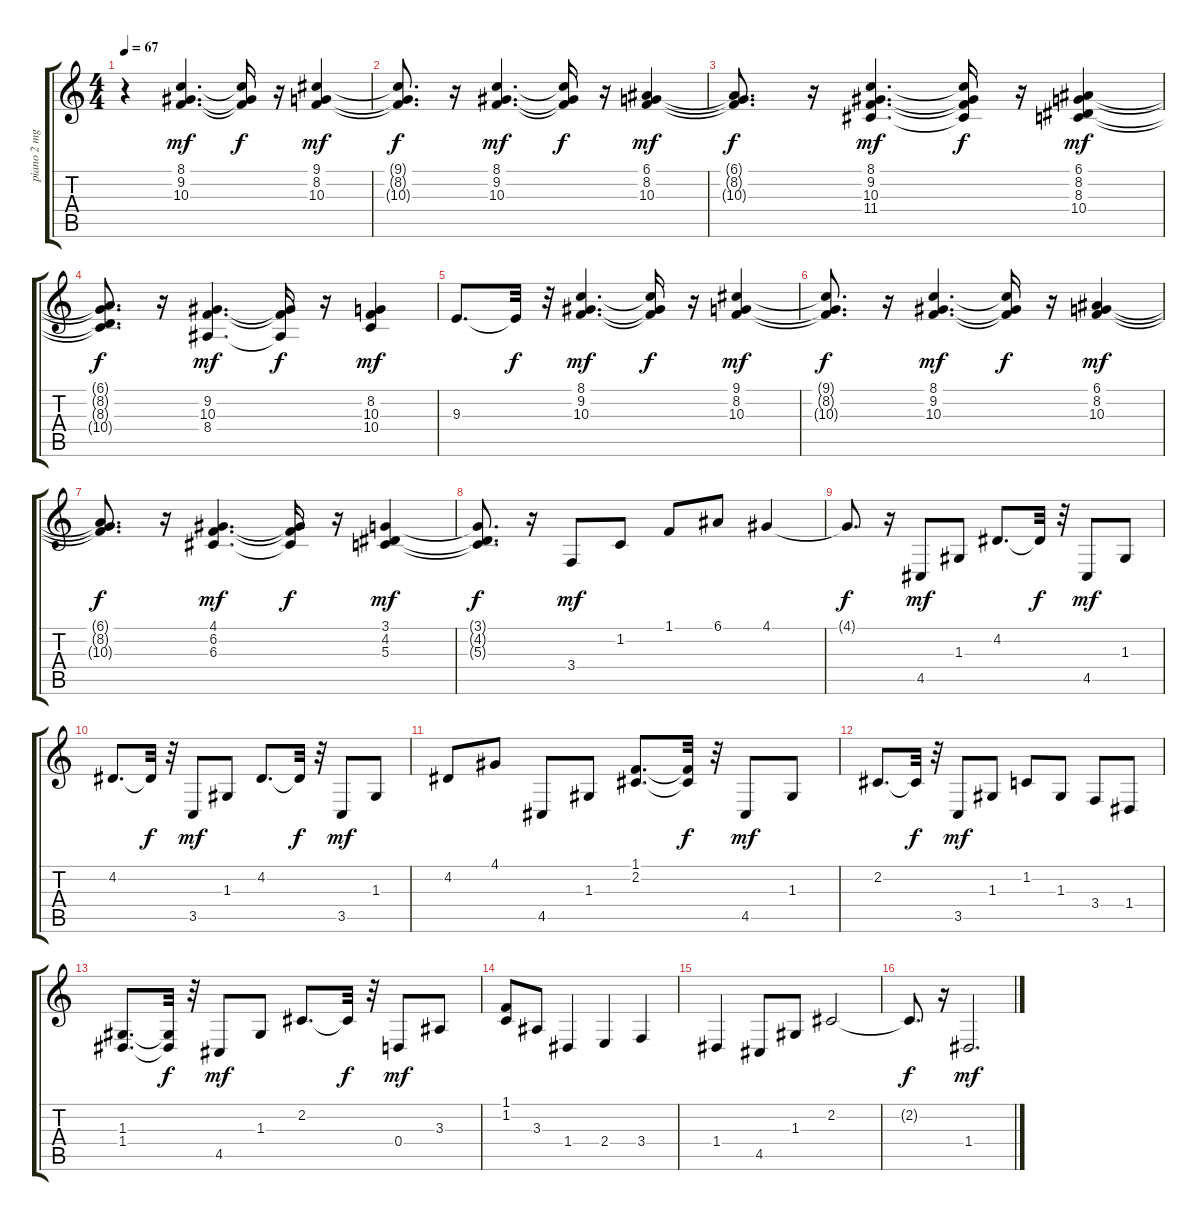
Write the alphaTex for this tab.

\track ("piano 2 mg" "piano 2 mg") {instrument pad1newage}
\staff {score tabs}
\tuning (E4 B3 G3 D3 A2 E2) {hide}
\ts (4 4)
\tempo 67
\clef g2
\ks c
r.4{dy mf instrument pad1newage} (8.1 9.2 10.3).4{d} (8.1{t} 9.2{t} 10.3{t}).16{dy f} r.16 (9.1 8.2 10.3).4{dy mf} |
(9.1{t} 8.2{t} 10.3{t}).8{d dy f} r.16 (8.1 9.2 10.3).4{d dy mf} (8.1{t} 9.2{t} 10.3{t}).16{dy f} r.16 (6.1 8.2 10.3).4{dy mf} |
(6.1{t} 8.2{t} 10.3{t}).8{d dy f} r.16 (8.1 9.2 10.3 11.4).4{d dy mf} (8.1{t} 9.2{t} 10.3{t} 11.4{t}).16{dy f} r.16 (6.1 8.2 8.3 10.4).4{dy mf} |
(6.1{t} 8.2{t} 8.3{t} 10.4{t}).8{d dy f} r.16 (9.2 10.3 8.4).4{d dy mf} (9.2{t} 10.3{t} 8.4{t}).16{dy f} r.16 (8.2 10.3 10.4).4{dy mf} |
9.3.8{d} 9.3{t}.32{dy f} r.32 (8.1 9.2 10.3).4{d dy mf} (8.1{t} 9.2{t} 10.3{t}).16{dy f} r.16 (9.1 8.2 10.3).4{dy mf} |
(9.1{t} 8.2{t} 10.3{t}).8{d dy f} r.16 (8.1 9.2 10.3).4{d dy mf} (8.1{t} 9.2{t} 10.3{t}).16{dy f} r.16 (6.1 8.2 10.3).4{dy mf} |
(6.1{t} 8.2{t} 10.3{t}).8{d dy f} r.16 (4.1 6.2 6.3).4{d dy mf} (4.1{t} 6.2{t} 6.3{t}).16{dy f} r.16 (3.1 4.2 5.3).4{dy mf} |
(3.1{t} 4.2{t} 5.3{t}).8{d dy f} r.16 3.4.8{dy mf} 1.2.8 1.1.8 6.1.8 4.1.4 |
4.1{t}.8{d dy f} r.16 4.5.8{dy mf} 1.3.8 4.2.8{d} 4.2{t}.32{dy f} r.32 4.5.8{dy mf} 1.3.8 |
4.2.8{d} 4.2{t}.32{dy f} r.32 3.5.8{dy mf} 1.3.8 4.2.8{d} 4.2{t}.32{dy f} r.32 3.5.8{dy mf} 1.3.8 |
4.2.8 4.1.8 4.5.8 1.3.8 (1.1 2.2).8{d} (1.1{t} 2.2{t}).32{dy f} r.32 4.5.8{dy mf} 1.3.8 |
2.2.8{d} 2.2{t}.32{dy f} r.32 3.5.8{dy mf} 1.3.8 1.2.8 1.3.8 3.4.8 1.4.8 |
(1.3 1.4).8{d} (1.3{t} 1.4{t}).32{dy f} r.32 4.5.8{dy mf} 1.3.8 2.2.8{d} 2.2{t}.32{dy f} r.32 0.4.8{dy mf} 3.3.8 |
(1.1 1.2).8 3.3.8 1.4.4 2.4.4 3.4.4 |
1.4.4 4.5.8 1.3.8 2.2.2 |
2.2{t}.8{d dy f} r.16 1.4.2{d dy mf}
